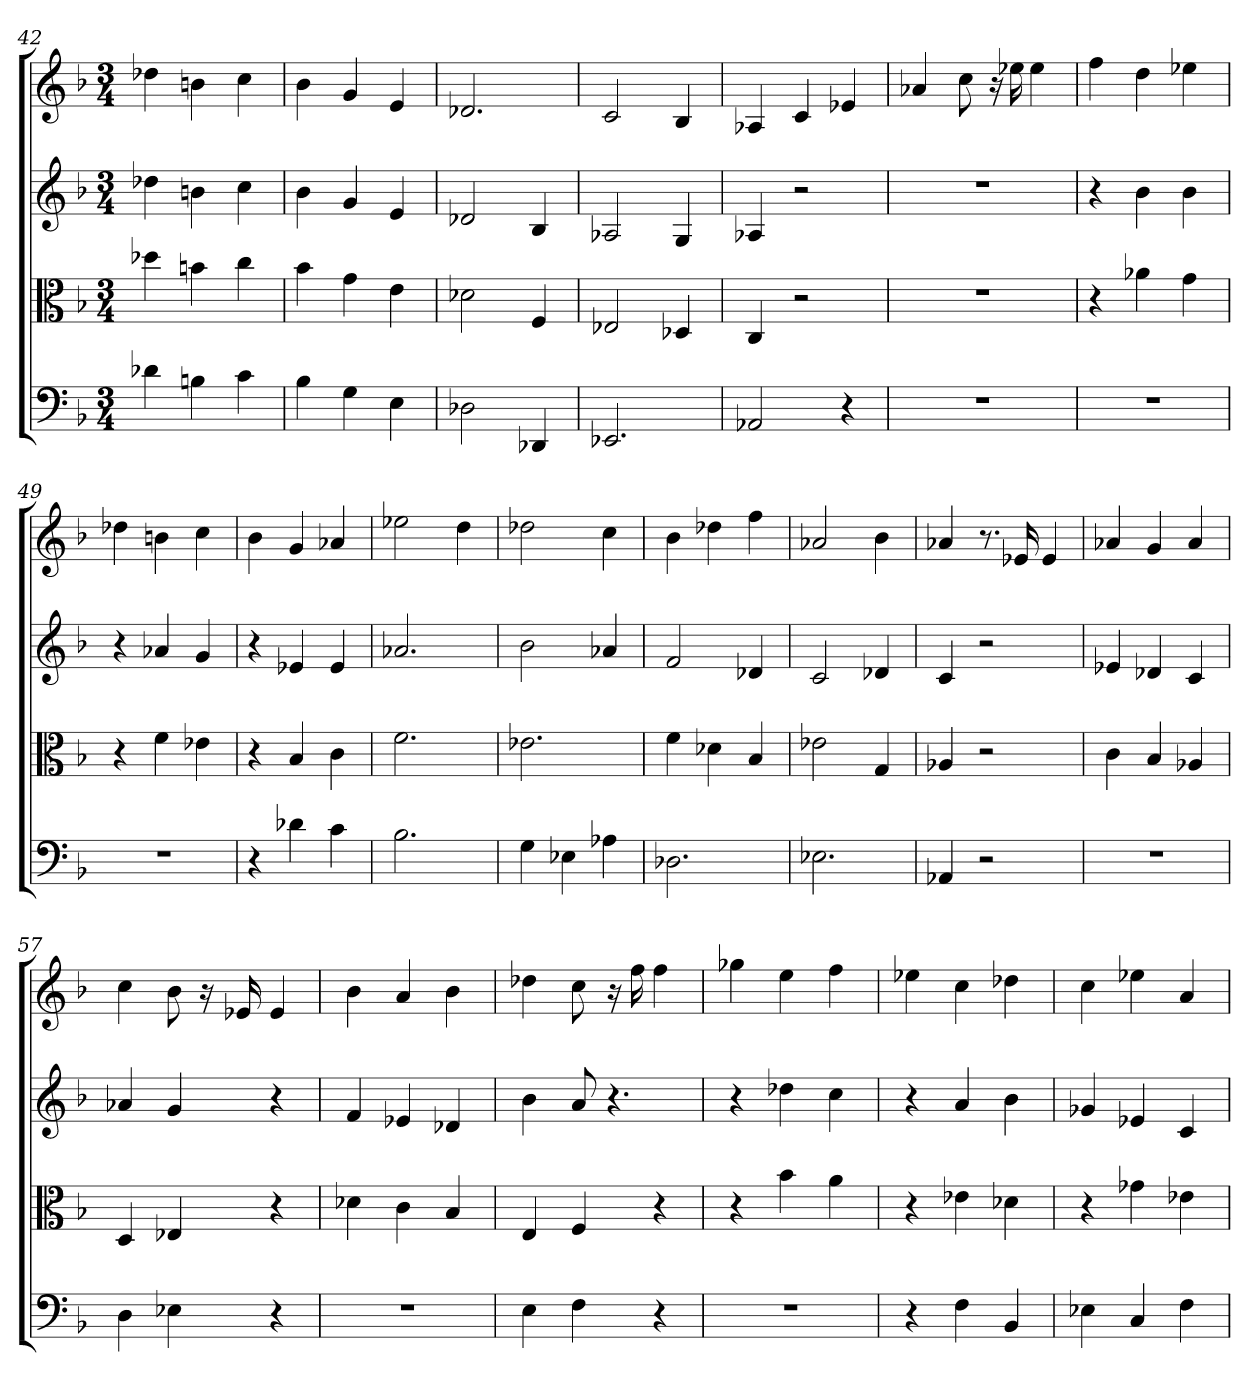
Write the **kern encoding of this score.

**kern	**kern	**kern	**kern
*part4	*part3	*part2	*part1
*staff4	*staff3	*staff2	*staff1
*clefF4	*clefC3	*	*
*k[b-]	*k[b-]	*k[b-]	*k[b-]
*F:	*F:	*F:	*F:
*M3/4	*M3/4	*M3/4	*M3/4
=42	=42	=42	=42
4d-X	4dd-X	4dd-X	4dd-X
4Bn	4bn	4bn	4bn
4c	4cc	4cc	4cc
=43	=43	=43	=43
4B-	4b-	4b-	4b-
4G	4g	4g	4g
4E	4e	4e	4e
=44	=44	=44	=44
2D-X	2d-X	2d-X	2.d-X
4DD-X	4F	4B-	.
=45	=45	=45	=45
2.EE-X	2E-X	2A-X	2c
.	4D-X	4G	4B-
=46	=46	=46	=46
2AA-X	4C	4A-X	4A-X
.	2r	2r	4c
4r	.	.	4e-X
=47	=47	=47	=47
2.r	2.r	2.r	4a-X
.	.	.	8cc
.	.	.	16r
.	.	.	16ee-X
.	.	.	4ee-
=48	=48	=48	=48
2.r	4r	4r	4ff
.	4a-X	4b-	4dd
.	4g	4b-	4ee-X
=49	=49	=49	=49
2.r	4r	4r	4dd-X
.	4f	4a-X	4bn
.	4e-X	4g	4cc
=50	=50	=50	=50
4r	4r	4r	4b-
4d-X	4B-	4e-X	4g
4c	4c	4e-	4a-X
=51	=51	=51	=51
2.B-	2.f	2.a-X	2ee-X
.	.	.	4dd
=52	=52	=52	=52
4G	2.e-X	2b-	2dd-X
4E-X	.	.	.
4A-X	.	4a-X	4cc
=53	=53	=53	=53
2.D-X	4f	2f	4b-
.	4d-X	.	4dd-X
.	4B-	4d-X	4ff
=54	=54	=54	=54
2.E-X	2e-X	2c	2a-X
.	4G	4d-X	4b-
=55	=55	=55	=55
4AA-X	4A-X	4c	4a-X
2r	2r	2r	8.r
.	.	.	16e-X
.	.	.	4e-
=56	=56	=56	=56
2.r	4c	4e-X	4a-X
.	4B-	4d-X	4g
.	4A-X	4c	4a-
=57	=57	=57	=57
4D	4D	4a-X	4cc
4E-X	4E-X	4g	8b-
.	.	.	16r
.	.	.	16e-X
4r	4r	4r	4e-
=58	=58	=58	=58
2.r	4d-X	4f	4b-
.	4c	4e-X	4a
.	4B-	4d-X	4b-
=59	=59	=59	=59
4E	4E	4b-	4dd-X
4F	4F	8a	8cc
.	.	4.r	16r
.	.	.	16ff
4r	4r	.	4ff
=60	=60	=60	=60
2.r	4r	4r	4gg-X
.	4b-	4dd-X	4ee
.	4a	4cc	4ff
=61	=61	=61	=61
4r	4r	4r	4ee-X
4F	4e-X	4a	4cc
4BB-	4d-X	4b-	4dd-X
=62	=62	=62	=62
4E-X	4r	4g-X	4cc
4C	4g-X	4e-X	4ee-X
4F	4e-X	4c	4a
=	=	=	=
*-	*-	*-	*-
